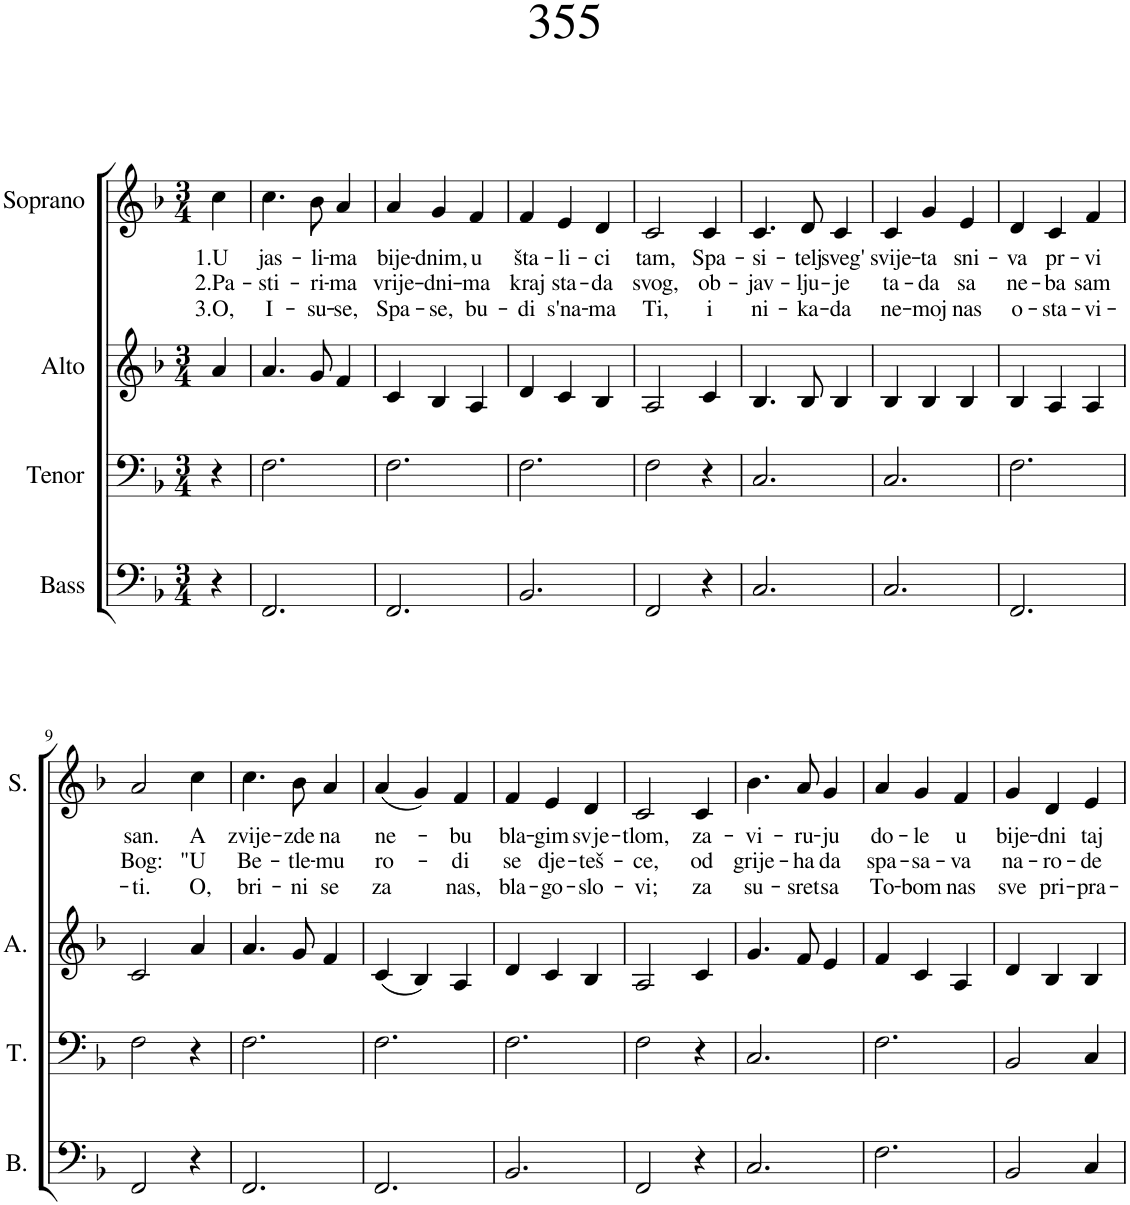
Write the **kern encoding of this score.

**kern	**kern	**kern	**kern	**text	**text	**text
*part4	*part3	*part2	*part1	*part1	*part1	*part1
*staff4	*staff3	*staff2	*staff1	*staff1	*staff1	*staff1
*I"Bass	*I"Tenor	*I"Alto	*I"Soprano	*	*	*
*I'B.	*I'T.	*I'A.	*I'S.	*	*	*
*clefF4	*clefF4	*clefG2	*clefG2	*	*	*
*k[b-]	*k[b-]	*k[b-]	*k[b-]	*	*	*
*M3/4	*M3/4	*M3/4	*M3/4	*	*	*
=1	=1	=1	=1	=1	=1	=1
!	!	!	!	!LO:LY:b	!LO:LY:b	!LO:LY:b
4r	4r	4a/	4cc\	1.U	2.Pa-	3.O,
=2	=2	=2	=2	=2	=2	=2
!	!	!	!	!LO:LY:b	!LO:LY:b	!LO:LY:b
2.FF/	2.F\	4.a/	4.cc\	jas-	-sti-	I-
!	!	!	!	!LO:LY:b	!LO:LY:b	!LO:LY:b
.	.	8g/	8b-\	-li-	-ri-	-su-
!	!	!	!	!LO:LY:b	!LO:LY:b	!LO:LY:b
.	.	4f/	4a/	-ma	-ma	-se,
=3	=3	=3	=3	=3	=3	=3
!	!	!	!	!LO:LY:b	!LO:LY:b	!LO:LY:b
2.FF/	2.F\	4c/	4a/	bije-	vrije-	Spa-
!	!	!	!	!LO:LY:b	!LO:LY:b	!LO:LY:b
.	.	4B-/	4g/	-dnim,	-dni-	-se,
!	!	!	!	!LO:LY:b	!LO:LY:b	!LO:LY:b
.	.	4A/	4f/	u	-ma	bu-
=4	=4	=4	=4	=4	=4	=4
!	!	!	!	!LO:LY:b	!LO:LY:b	!LO:LY:b
2.BB-/	2.F\	4d/	4f/	šta-	kraj	-di
!	!	!	!	!LO:LY:b	!LO:LY:b	!LO:LY:b
.	.	4c/	4e/	-li-	sta-	s'na-
!	!	!	!	!LO:LY:b	!LO:LY:b	!LO:LY:b
.	.	4B-/	4d/	-ci	-da	-ma
=5	=5	=5	=5	=5	=5	=5
!	!	!	!	!LO:LY:b	!LO:LY:b	!LO:LY:b
2FF/	2F\	2A/	2c/	tam,	svog,	Ti,
!	!	!	!	!LO:LY:b	!LO:LY:b	!LO:LY:b
4r	4r	4c/	4c/	Spa-	ob-	i
=6	=6	=6	=6	=6	=6	=6
!	!	!	!	!LO:LY:b	!LO:LY:b	!LO:LY:b
2.C/	2.C/	4.B-/	4.c/	-si-	-jav-	ni-
!	!	!	!	!LO:LY:b	!LO:LY:b	!LO:LY:b
.	.	8B-/	8d/	-telj	-lju-	-ka-
!	!	!	!	!LO:LY:b	!LO:LY:b	!LO:LY:b
.	.	4B-/	4c/	sveg'	-je	-da
=7	=7	=7	=7	=7	=7	=7
!	!	!	!	!LO:LY:b	!LO:LY:b	!LO:LY:b
2.C/	2.C/	4B-/	4c/	svije-	ta-	ne-
!	!	!	!	!LO:LY:b	!LO:LY:b	!LO:LY:b
.	.	4B-/	4g/	-ta	-da	-moj
!	!	!	!	!LO:LY:b	!LO:LY:b	!LO:LY:b
.	.	4B-/	4e/	sni-	sa	nas
=8	=8	=8	=8	=8	=8	=8
!	!	!	!	!LO:LY:b	!LO:LY:b	!LO:LY:b
2.FF/	2.F\	4B-/	4d/	-va	ne-	o-
!	!	!	!	!LO:LY:b	!LO:LY:b	!LO:LY:b
.	.	4A/	4c/	pr-	-ba	-sta-
!	!	!	!	!LO:LY:b	!LO:LY:b	!LO:LY:b
.	.	4A/	4f/	-vi	sam	-vi-
!!LO:LB:g=z
=9	=9	=9	=9	=9	=9	=9
!	!	!	!	!LO:LY:b	!LO:LY:b	!LO:LY:b
2FF/	2F\	2c/	2a/	san.	Bog:	-ti.
!	!	!	!	!LO:LY:b	!LO:LY:b	!LO:LY:b
4r	4r	4a/	4cc\	A	"U	O,
=10	=10	=10	=10	=10	=10	=10
!	!	!	!	!LO:LY:b	!LO:LY:b	!LO:LY:b
2.FF/	2.F\	4.a/	4.cc\	zvije-	Be-	bri-
!	!	!	!	!LO:LY:b	!LO:LY:b	!LO:LY:b
.	.	8g/	8b-\	-zde	-tle-	-ni
!	!	!	!	!LO:LY:b	!LO:LY:b	!LO:LY:b
.	.	4f/	4a/	na	-mu	se
=11	=11	=11	=11	=11	=11	=11
!	!	!	!	!LO:LY:b	!LO:LY:b	!LO:LY:b
2.FF/	2.F\	(4c/	(4a/	ne-	ro-	za
.	.	4B-/)	4g/)	.	.	.
!	!	!	!	!LO:LY:b	!LO:LY:b	!LO:LY:b
.	.	4A/	4f/	-bu	-di	nas,
=12	=12	=12	=12	=12	=12	=12
!	!	!	!	!LO:LY:b	!LO:LY:b	!LO:LY:b
2.BB-/	2.F\	4d/	4f/	bla-	se	bla-
!	!	!	!	!LO:LY:b	!LO:LY:b	!LO:LY:b
.	.	4c/	4e/	-gim	dje-	-go-
!	!	!	!	!LO:LY:b	!LO:LY:b	!LO:LY:b
.	.	4B-/	4d/	svje-	-teš-	-slo-
=13	=13	=13	=13	=13	=13	=13
!	!	!	!	!LO:LY:b	!LO:LY:b	!LO:LY:b
2FF/	2F\	2A/	2c/	-tlom,	-ce,	-vi;
!	!	!	!	!LO:LY:b	!LO:LY:b	!LO:LY:b
4r	4r	4c/	4c/	za-	od	za
=14	=14	=14	=14	=14	=14	=14
!	!	!	!	!LO:LY:b	!LO:LY:b	!LO:LY:b
2.C/	2.C/	4.g/	4.b-\	-vi-	grije-	su-
!	!	!	!	!LO:LY:b	!LO:LY:b	!LO:LY:b
.	.	8f/	8a/	-ru-	-ha	-sret
!	!	!	!	!LO:LY:b	!LO:LY:b	!LO:LY:b
.	.	4e/	4g/	-ju	da	sa
=15	=15	=15	=15	=15	=15	=15
!	!	!	!	!LO:LY:b	!LO:LY:b	!LO:LY:b
2.F\	2.F\	4f/	4a/	do-	spa-	To-
!	!	!	!	!LO:LY:b	!LO:LY:b	!LO:LY:b
.	.	4c/	4g/	-le	-sa-	-bom
!	!	!	!	!LO:LY:b	!LO:LY:b	!LO:LY:b
.	.	4A/	4f/	u	-va	nas
=16	=16	=16	=16	=16	=16	=16
!	!	!	!	!LO:LY:b	!LO:LY:b	!LO:LY:b
2BB-/	2BB-/	4d/	4g/	bije-	na-	sve
!	!	!	!	!LO:LY:b	!LO:LY:b	!LO:LY:b
.	.	4B-/	4d/	-dni	-ro-	pri-
!	!	!	!	!LO:LY:b	!LO:LY:b	!LO:LY:b
4C/	4C/	4B-/	4e/	taj	-de	-pra-
=	=	=	=	=	=	=
*-	*-	*-	*-	*-	*-	*-
